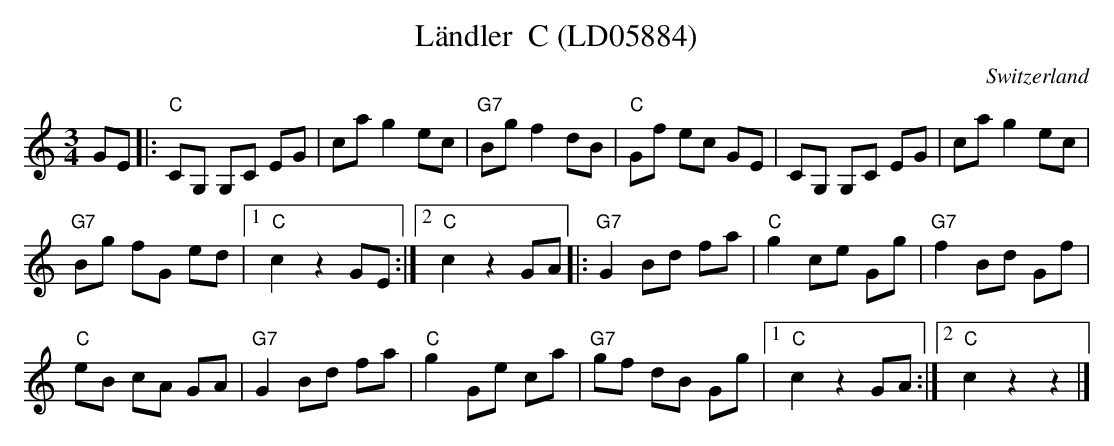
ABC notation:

X:1
T:Ländler  C (LD05884)
O:Switzerland
M:3/4
L:1/8
K:C major
GE |: "C"CG, G,C EG | cag2ec | "G7"Bgf2dB | "C"Gf ec GE | CG, G,C EG | cag2ec |
"G7"Bg fG ed |1 "C"c2z2GE :|2 "C"c2z2GA |: "G7"G2Bd fa | "C"g2 ce Gg | "G7"f2Bd Gf |
"C"eB cA GA | "G7"G2Bd fa | "C"g2 Ge ca | "G7"gf dB Gg |1 "C"c2z2GA :|2 "C"c2z2z2 |]
